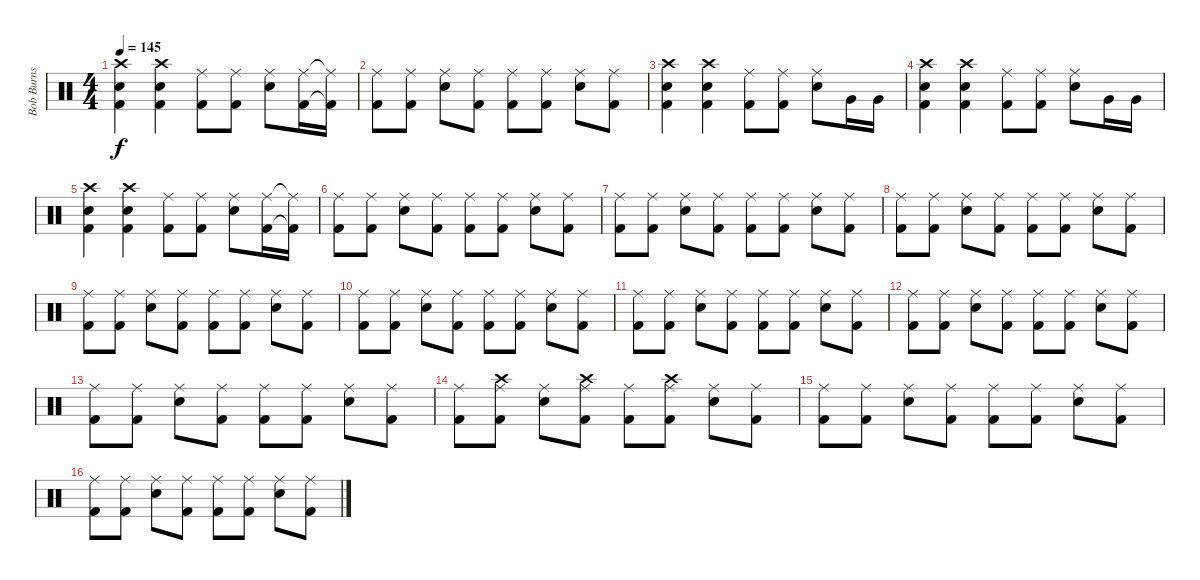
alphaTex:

\track ("Bob Burns (Drums)" "Bob Burns ") {instrument percussion}
\staff {score}
\articulation defaults
\ts (4 4)
\tempo 145
\clef neutral
\ks c
("Crash high (hit)" "Electric Snare (hit)" "Kick (hit) 2").4{dy f} ("Crash high (hit)" "Electric Snare (hit)" "Kick (hit) 2").4 ("Ride (middle)" "Kick (hit) 2").8 ("Ride (middle)" "Kick (hit) 2").8 ("Ride (middle)" "Electric Snare (hit)").8 ("Ride (middle)" "Kick (hit) 2").16 ("Ride (middle)"{t} "Kick (hit) 2"{t}).16 |
("Ride (middle)" "Kick (hit) 2").8 ("Ride (middle)" "Kick (hit) 2").8 ("Ride (middle)" "Electric Snare (hit)").8 ("Ride (middle)" "Kick (hit) 2").8 ("Ride (middle)" "Kick (hit) 2").8 ("Ride (middle)" "Kick (hit) 2").8 ("Ride (middle)" "Electric Snare (hit)").8 ("Ride (middle)" "Kick (hit) 2").8 |
("Crash high (hit)" "Electric Snare (hit)" "Kick (hit) 2").4 ("Crash high (hit)" "Electric Snare (hit)" "Kick (hit) 2").4 ("Ride (middle)" "Kick (hit) 2").8 ("Ride (middle)" "Kick (hit) 2").8 ("Ride (middle)" "Electric Snare (hit)").8 "Very Low Tom (hit)".16 "Very Low Tom (hit)".16 |
("Crash high (hit)" "Electric Snare (hit)" "Kick (hit) 2").4 ("Crash high (hit)" "Electric Snare (hit)" "Kick (hit) 2").4 ("Ride (middle)" "Kick (hit) 2").8 ("Ride (middle)" "Kick (hit) 2").8 ("Ride (middle)" "Electric Snare (hit)").8 "Very Low Tom (hit)".16 "Very Low Tom (hit)".16 |
("Crash high (hit)" "Electric Snare (hit)" "Kick (hit) 2").4 ("Crash high (hit)" "Electric Snare (hit)" "Kick (hit) 2").4 ("Ride (middle)" "Kick (hit) 2").8 ("Ride (middle)" "Kick (hit) 2").8 ("Ride (middle)" "Electric Snare (hit)").8 ("Ride (middle)" "Kick (hit) 2").16 ("Ride (middle)"{t} "Kick (hit) 2"{t}).16 |
("Ride (middle)" "Kick (hit) 2").8 ("Ride (middle)" "Kick (hit) 2").8 ("Ride (middle)" "Electric Snare (hit)").8 ("Ride (middle)" "Kick (hit) 2").8 ("Ride (middle)" "Kick (hit) 2").8 ("Ride (middle)" "Kick (hit) 2").8 ("Ride (middle)" "Electric Snare (hit)").8 ("Ride (middle)" "Kick (hit) 2").8 |
("Ride (middle)" "Kick (hit) 2").8 ("Ride (middle)" "Kick (hit) 2").8 ("Ride (middle)" "Electric Snare (hit)").8 ("Ride (middle)" "Kick (hit) 2").8 ("Ride (middle)" "Kick (hit) 2").8 ("Ride (middle)" "Kick (hit) 2").8 ("Ride (middle)" "Electric Snare (hit)").8 ("Ride (middle)" "Kick (hit) 2").8 |
("Ride (middle)" "Kick (hit) 2").8 ("Ride (middle)" "Kick (hit) 2").8 ("Ride (middle)" "Electric Snare (hit)").8 ("Ride (middle)" "Kick (hit) 2").8 ("Ride (middle)" "Kick (hit) 2").8 ("Ride (middle)" "Kick (hit) 2").8 ("Ride (middle)" "Electric Snare (hit)").8 ("Ride (middle)" "Kick (hit) 2").8 |
("Ride (middle)" "Kick (hit) 2").8 ("Ride (middle)" "Kick (hit) 2").8 ("Ride (middle)" "Electric Snare (hit)").8 ("Ride (middle)" "Kick (hit) 2").8 ("Ride (middle)" "Kick (hit) 2").8 ("Ride (middle)" "Kick (hit) 2").8 ("Ride (middle)" "Electric Snare (hit)").8 ("Ride (middle)" "Kick (hit) 2").8 |
("Ride (middle)" "Kick (hit) 2").8 ("Ride (middle)" "Kick (hit) 2").8 ("Ride (middle)" "Electric Snare (hit)").8 ("Ride (middle)" "Kick (hit) 2").8 ("Ride (middle)" "Kick (hit) 2").8 ("Ride (middle)" "Kick (hit) 2").8 ("Ride (middle)" "Electric Snare (hit)").8 ("Ride (middle)" "Kick (hit) 2").8 |
("Ride (middle)" "Kick (hit) 2").8 ("Ride (middle)" "Kick (hit) 2").8 ("Ride (middle)" "Electric Snare (hit)").8 ("Ride (middle)" "Kick (hit) 2").8 ("Ride (middle)" "Kick (hit) 2").8 ("Ride (middle)" "Kick (hit) 2").8 ("Ride (middle)" "Electric Snare (hit)").8 ("Ride (middle)" "Kick (hit) 2").8 |
("Ride (middle)" "Kick (hit) 2").8 ("Ride (middle)" "Kick (hit) 2").8 ("Ride (middle)" "Electric Snare (hit)").8 ("Ride (middle)" "Kick (hit) 2").8 ("Ride (middle)" "Kick (hit) 2").8 ("Ride (middle)" "Kick (hit) 2").8 ("Ride (middle)" "Electric Snare (hit)").8 ("Ride (middle)" "Kick (hit) 2").8 |
("Ride (middle)" "Kick (hit) 2").8 ("Ride (middle)" "Kick (hit) 2").8 ("Ride (middle)" "Electric Snare (hit)").8 ("Ride (middle)" "Kick (hit) 2").8 ("Ride (middle)" "Kick (hit) 2").8 ("Ride (middle)" "Kick (hit) 2").8 ("Ride (middle)" "Electric Snare (hit)").8 ("Ride (middle)" "Kick (hit) 2").8 |
("Ride (middle)" "Kick (hit) 2").8 ("Ride (middle)" "Crash high (hit)" "Kick (hit) 2").8 ("Ride (middle)" "Electric Snare (hit)").8 ("Ride (middle)" "Crash high (hit)" "Kick (hit) 2").8 ("Ride (middle)" "Kick (hit) 2").8 ("Ride (middle)" "Crash high (hit)" "Kick (hit) 2").8 ("Ride (middle)" "Electric Snare (hit)").8 ("Ride (middle)" "Kick (hit) 2").8 |
("Ride (middle)" "Kick (hit) 2").8 ("Ride (middle)" "Kick (hit) 2").8 ("Ride (middle)" "Electric Snare (hit)").8 ("Ride (middle)" "Kick (hit) 2").8 ("Ride (middle)" "Kick (hit) 2").8 ("Ride (middle)" "Kick (hit) 2").8 ("Ride (middle)" "Electric Snare (hit)").8 ("Ride (middle)" "Kick (hit) 2").8 |
("Ride (middle)" "Kick (hit) 2").8 ("Ride (middle)" "Kick (hit) 2").8 ("Ride (middle)" "Electric Snare (hit)").8 ("Ride (middle)" "Kick (hit) 2").8 ("Ride (middle)" "Kick (hit) 2").8 ("Ride (middle)" "Kick (hit) 2").8 ("Ride (middle)" "Electric Snare (hit)").8 ("Ride (middle)" "Kick (hit) 2").8
